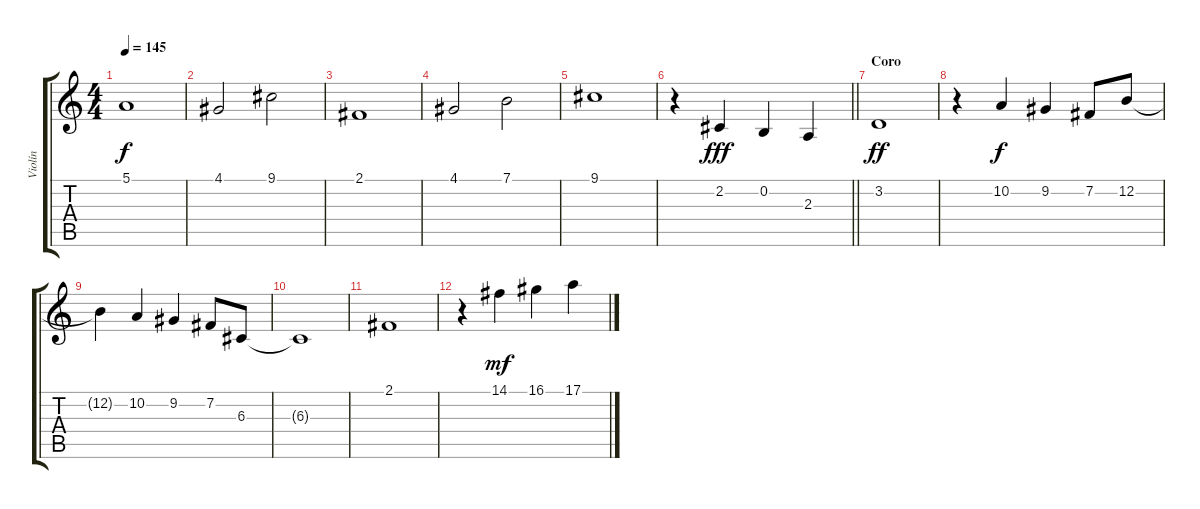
\track ("Violín" "Violín") {instrument violin}
\staff {score tabs}
\tuning (E4 B3 G3 D3 A2 E2) {hide}
\ts (4 4)
\tempo 145
\clef g2
\ks c
5.1.1{dy f} |
4.1.2 9.1.2 |
2.1.1 |
4.1.2 7.1.2 |
9.1.1 |
\barLineRight lightlight
r.4 2.2.4{dy fff} 0.2.4 2.3.4 |
\section ("" "Coro")
3.2.1{dy ff} |
r.4 10.2.4{dy f} 9.2.4 7.2.8 12.2.8 |
12.2{t}.4 10.2.4 9.2.4 7.2.8 6.3.8 |
6.3{t}.1 |
2.1.1 |
r.4 14.1.4{dy mf} 16.1.4 17.1.4
